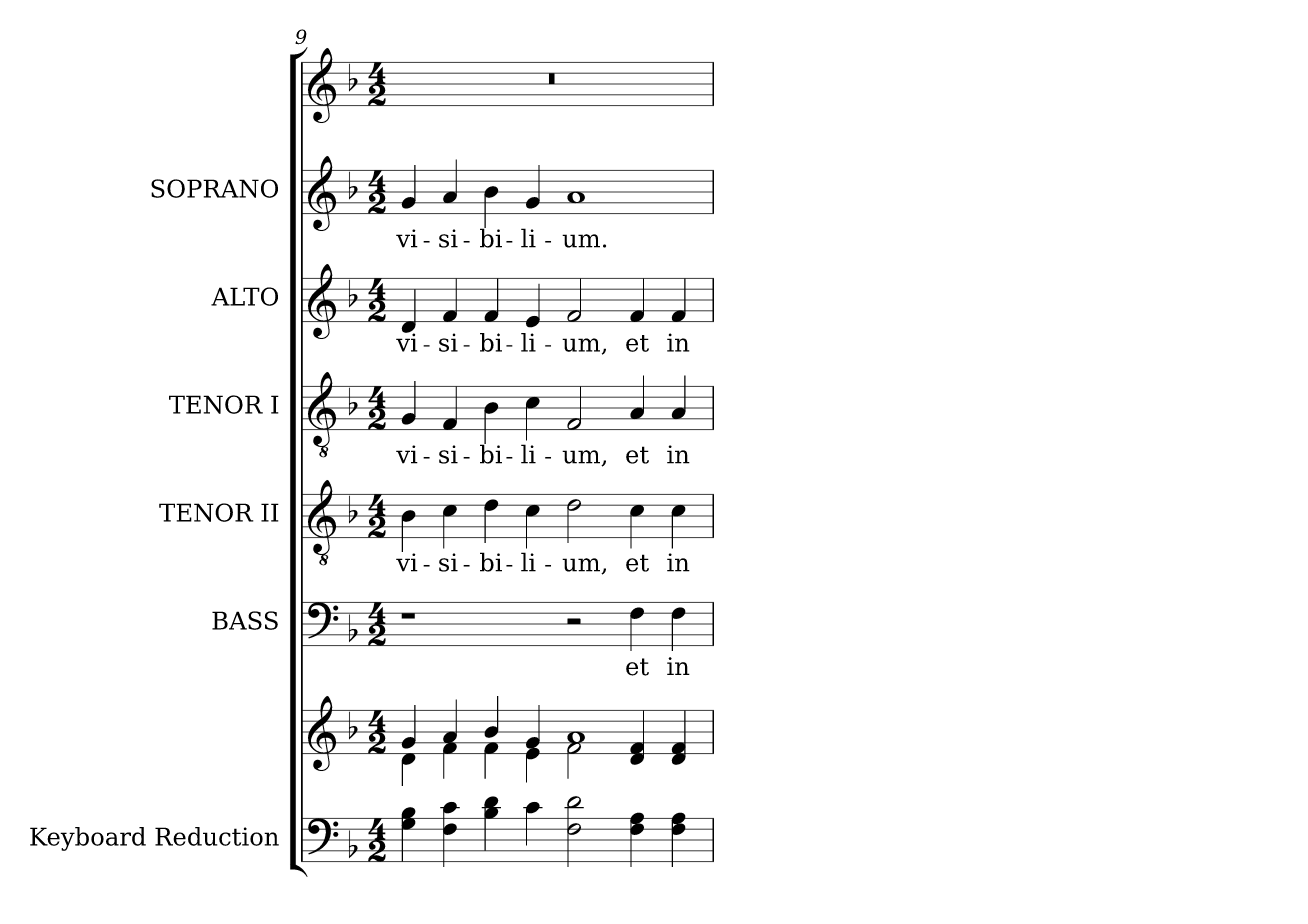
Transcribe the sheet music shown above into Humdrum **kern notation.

**kern	**kern	**kern	**text	**kern	**text	**kern	**text	**kern	**text	**kern	**text	**kern
*part7	*part7	*part6	*part6	*part5	*part5	*part4	*part4	*part3	*part3	*part2	*part2	*part1
*staff8	*staff7	*staff6	*staff6	*staff5	*staff5	*staff4	*staff4	*staff3	*staff3	*staff2	*staff2	*staff1
*I"Keyboard Reduction	*	*I"BASS	*	*I"TENOR II	*	*I"TENOR I	*	*I"ALTO	*	*I"SOPRANO	*	*
*I'Reduc.	*	*I'B.	*	*I'T. II	*	*I'T. I	*	*I'A.	*	*I'S.	*	*
!!LO:LB:g=z
*clefF4	*clefG2	*clefF4	*	*clefGv2	*	*clefGv2	*	*clefG2	*	*clefG2	*	*clefG2
*	*	*	*	*ITrd7c12	*	*ITrd7c12	*	*	*	*	*	*
*k[b-]	*k[b-]	*k[b-]	*	*k[b-]	*	*k[b-]	*	*k[b-]	*	*k[b-]	*	*k[b-]
*F:	*F:	*F:	*	*F:	*	*F:	*	*F:	*	*F:	*	*F:
*M4/2	*M4/2	*M4/2	*	*M4/2	*	*M4/2	*	*M4/2	*	*M4/2	*	*M4/2
=9	=9	=9	=9	=9	=9	=9	=9	=9	=9	=9	=9	=9
*	*^	*	*	*	*	*	*	*	*	*	*	*
!	!	!	!	!	!	!LO:LY:b:color=#000000	!	!	!	!	!	!	!
!	!	!	!	!	!	!	!	!LO:LY:b:color=#000000	!	!	!	!	!
!	!	!	!	!	!	!	!	!	!	!LO:LY:b:color=#000000	!	!	!
!	!	!	!	!	!	!	!	!	!	!	!	!LO:LY:b:color=#000000	!LO:N:vis=1
4Gi\ 4B-i	4gi/	4di\	1r	.	4BB-i\	-vi-	4GGi/	-vi-	4di/	vi-	4gi/	vi-	0r
!	!	!	!	!	!	!LO:LY:b:color=#000000	!	!	!	!	!	!	!
!	!	!	!	!	!	!	!	!LO:LY:b:color=#000000	!	!	!	!	!
!	!	!	!	!	!	!	!	!	!	!LO:LY:b:color=#000000	!	!	!
!	!	!	!	!	!	!	!	!	!	!	!	!LO:LY:b:color=#000000	!
4Fi\ 4ci	4ai/	4fi\	.	.	4Ci\	-si-	4FFi/	-si-	4fi/	-si-	4ai/	-si-	.
!	!	!	!	!	!	!LO:LY:b:color=#000000	!	!	!	!	!	!	!
!	!	!	!	!	!	!	!	!LO:LY:b:color=#000000	!	!	!	!	!
!	!	!	!	!	!	!	!	!	!	!LO:LY:b:color=#000000	!	!	!
!	!	!	!	!	!	!	!	!	!	!	!	!LO:LY:b:color=#000000	!
4B-i\ 4di	4b-i/	4fi\	.	.	4Di\	-bi-	4BB-i\	-bi-	4fi/	-bi-	4b-i\	-bi-	.
!	!	!	!	!	!	!LO:LY:b:color=#000000	!	!	!	!	!	!	!
!	!	!	!	!	!	!	!	!LO:LY:b:color=#000000	!	!	!	!	!
!	!	!	!	!	!	!	!	!	!	!LO:LY:b:color=#000000	!	!	!
!	!	!	!	!	!	!	!	!	!	!	!	!LO:LY:b:color=#000000	!
4ci\	4gi/	4ei\	.	.	4Ci\	-li-	4Ci\	-li-	4ei/	-li-	4gi/	-li-	.
!	!	!	!	!	!	!LO:LY:b:color=#000000	!	!	!	!	!	!	!
!	!	!	!	!	!	!	!	!LO:LY:b:color=#000000	!	!	!	!	!
!	!	!	!	!	!	!	!	!	!	!LO:LY:b:color=#000000	!	!	!
!	!	!	!	!	!	!	!	!	!	!	!	!LO:LY:b:color=#000000	!
2Fi\ 2di	1ai	2fi\	2r	.	2Di\	-um,	2FFi/	-um,	2fi/	-um,	1ai	-um.	.
!	!	!	!	!LO:LY:b:color=#000000	!	!	!	!	!	!	!	!	!
!	!	!	!	!	!	!LO:LY:b:color=#000000	!	!	!	!	!	!	!
!	!	!	!	!	!	!	!	!LO:LY:b:color=#000000	!	!	!	!	!
!	!	!	!	!	!	!	!	!	!	!LO:LY:b:color=#000000	!	!	!
4Fi\ 4Ai	.	4di/ 4fi	4Fi\	et	4Ci\	et	4AAi/	et	4fi/	et	.	.	.
!	!	!	!	!LO:LY:b:color=#000000	!	!	!	!	!	!	!	!	!
!	!	!	!	!	!	!LO:LY:b:color=#000000	!	!	!	!	!	!	!
!	!	!	!	!	!	!	!	!LO:LY:b:color=#000000	!	!	!	!	!
!	!	!	!	!	!	!	!	!	!	!LO:LY:b:color=#000000	!	!	!
4Fi\ 4Ai	.	4di/ 4fi	4Fi\	in-	4Ci\	in-	4AAi/	in	4fi/	in-	.	.	.
*	*v	*v	*	*	*	*	*	*	*	*	*	*	*
=	=	=	=	=	=	=	=	=	=	=	=	=
*-	*-	*-	*-	*-	*-	*-	*-	*-	*-	*-	*-	*-
